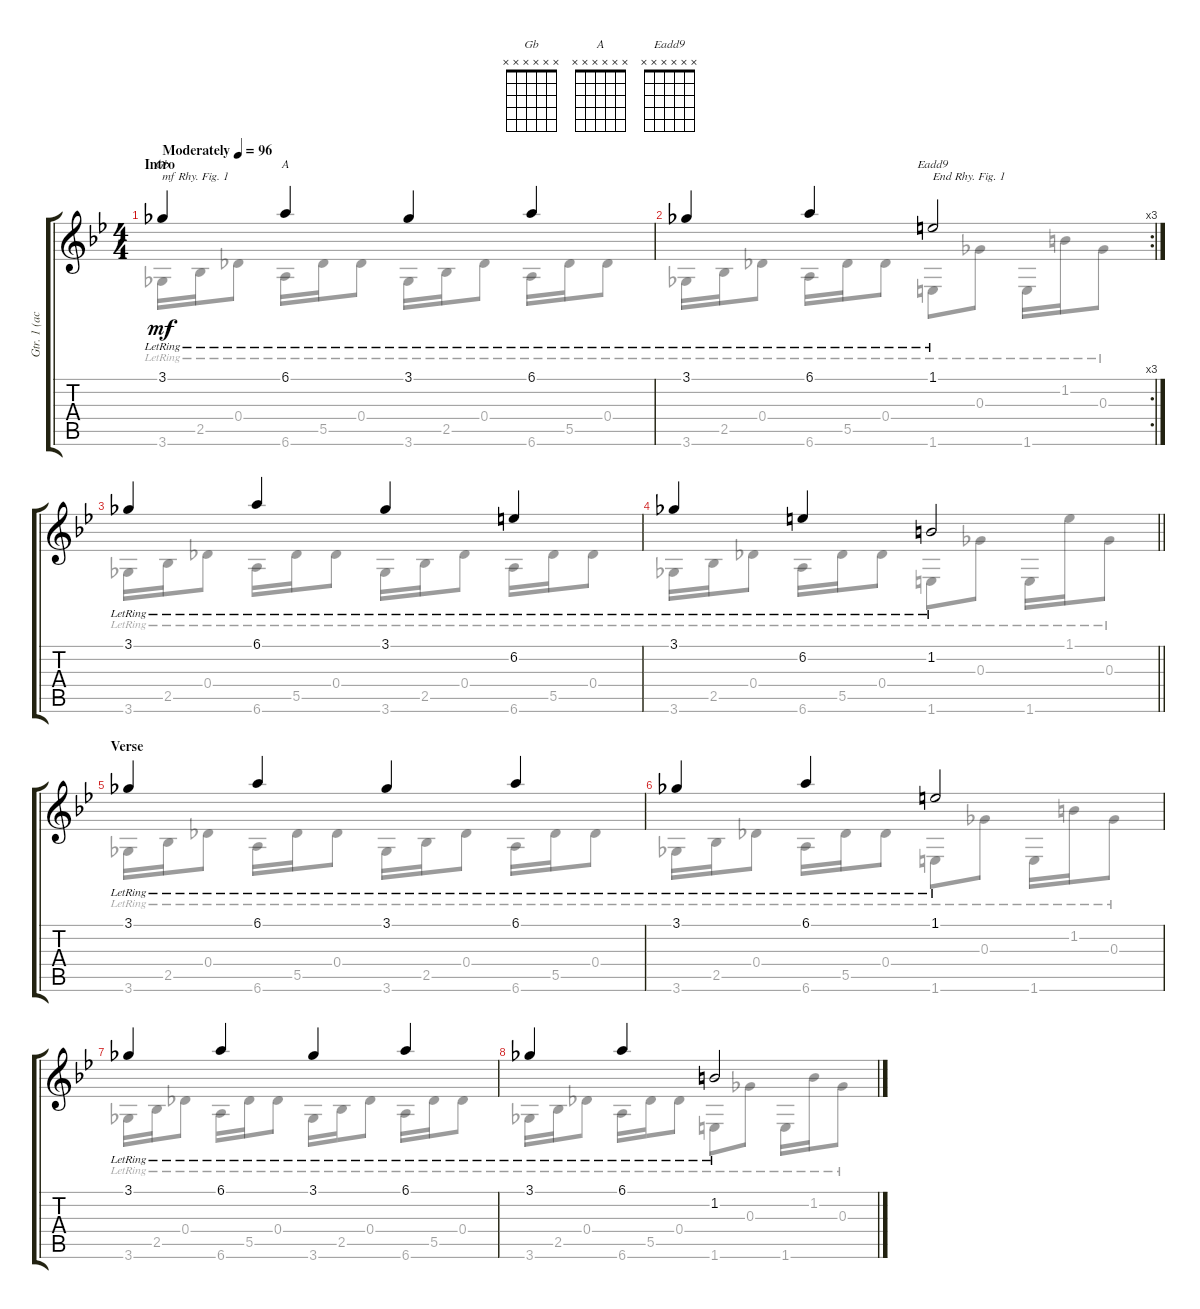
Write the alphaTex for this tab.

\track ("Gtr. 1 (acous.)" "Gtr. 1 (ac") {instrument acousticguitarsteel}
\staff {score tabs}
\tuning (Eb4 Bb3 Gb3 Db3 Ab2 Eb2) {hide}
\chord ("Gb" x x x x x x)
\chord ("A" x x x x x x)
\chord ("Eadd9" x x x x x x)
\voice
\ts (4 4)
\section ("" "Intro")
\tempo (96 "Moderately")
\clef g2
\ks bb
3.1{lr}.4{ch "Gb" txt "mf Rhy. Fig. 1" dy mf instrument acousticguitarsteel} 6.1{lr}.4{ch "A"} 3.1{lr}.4 6.1{lr}.4 |
\rc 3
3.1{lr}.4 6.1{lr}.4 1.1{lr}.2{ch "Eadd9" txt "End Rhy. Fig. 1"} |
3.1{lr}.4 6.1{lr}.4 3.1{lr}.4 6.2{lr}.4 |
\barLineRight lightlight
3.1{lr}.4 6.2{lr}.4 1.2{lr}.2 |
\section ("" "Verse")
3.1{lr}.4 6.1{lr}.4 3.1{lr}.4 6.1{lr}.4 |
3.1{lr}.4 6.1{lr}.4 1.1{lr}.2 |
3.1{lr}.4 6.1{lr}.4 3.1{lr}.4 6.1{lr}.4 |
3.1{lr}.4 6.1{lr}.4 1.2{lr}.2
\voice
\clef g2
\ottava regular
\simile none
\ks bb
3.6{lr}.16{dy mf} 2.5{lr}.16 0.4{lr}.8 6.6{lr}.16 5.5{lr}.16 0.4{lr}.8 3.6{lr}.16 2.5{lr}.16 0.4{lr}.8 6.6{lr}.16 5.5{lr}.16 0.4{lr}.8 |
3.6{lr}.16 2.5{lr}.16 0.4{lr}.8 6.6{lr}.16 5.5{lr}.16 0.4{lr}.8 1.6{lr}.8 0.3{lr}.8 1.6{lr}.16 1.2{lr}.16 0.3{lr}.8 |
3.6{lr}.16 2.5{lr}.16 0.4{lr}.8 6.6{lr}.16 5.5{lr}.16 0.4{lr}.8 3.6{lr}.16 2.5{lr}.16 0.4{lr}.8 6.6{lr}.16 5.5{lr}.16 0.4{lr}.8 |
\barLineRight lightlight
3.6{lr}.16 2.5{lr}.16 0.4{lr}.8 6.6{lr}.16 5.5{lr}.16 0.4{lr}.8 1.6{lr}.8 0.3{lr}.8 1.6{lr}.16 1.1{lr}.16 0.3{lr}.8 |
3.6{lr}.16 2.5{lr}.16 0.4{lr}.8 6.6{lr}.16 5.5{lr}.16 0.4{lr}.8 3.6{lr}.16 2.5{lr}.16 0.4{lr}.8 6.6{lr}.16 5.5{lr}.16 0.4{lr}.8 |
3.6{lr}.16 2.5{lr}.16 0.4{lr}.8 6.6{lr}.16 5.5{lr}.16 0.4{lr}.8 1.6{lr}.8 0.3{lr}.8 1.6{lr}.16 1.2{lr}.16 0.3{lr}.8 |
3.6{lr}.16 2.5{lr}.16 0.4{lr}.8 6.6{lr}.16 5.5{lr}.16 0.4{lr}.8 3.6{lr}.16 2.5{lr}.16 0.4{lr}.8 6.6{lr}.16 5.5{lr}.16 0.4{lr}.8 |
3.6{lr}.16 2.5{lr}.16 0.4{lr}.8 6.6{lr}.16 5.5{lr}.16 0.4{lr}.8 1.6{lr}.8 0.3{lr}.8 1.6{lr}.16 1.2{lr}.16 0.3{lr}.8
